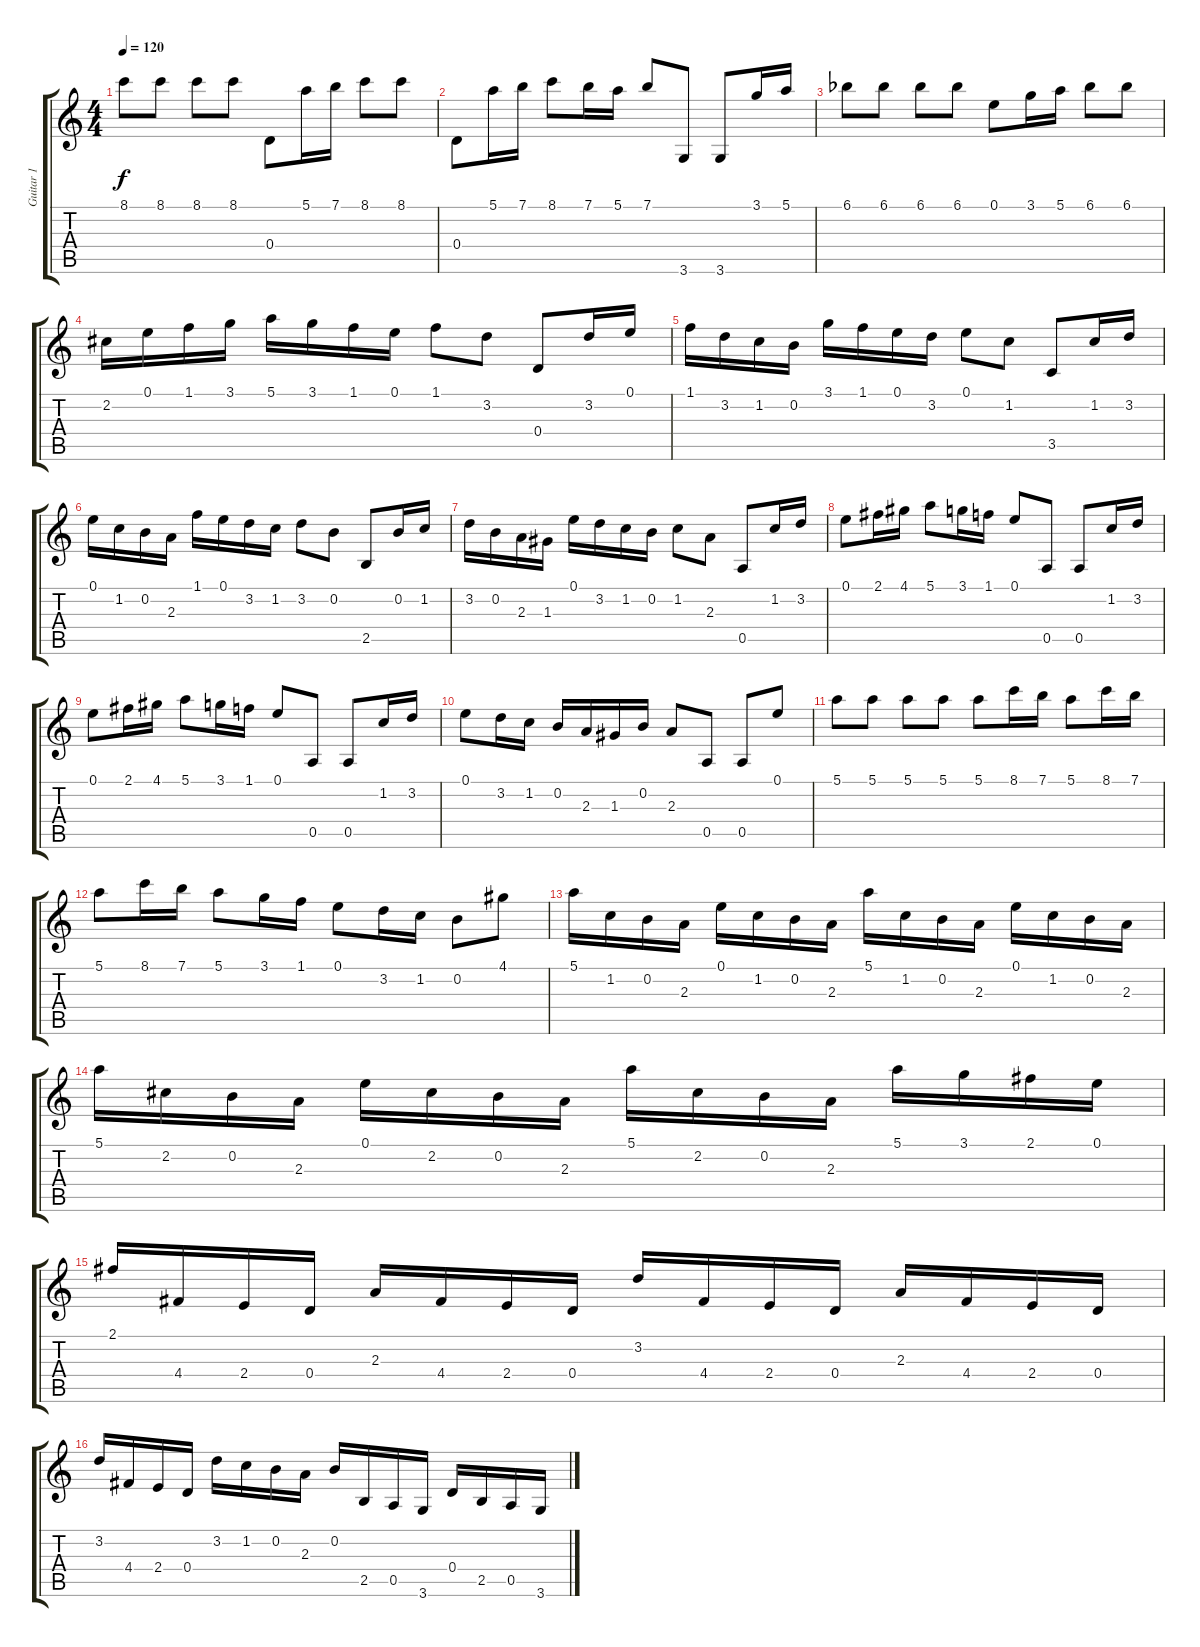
\track ("Guitar 1" "Guitar 1") {instrument acousticguitarsteel}
\staff {score tabs}
\tuning (E4 B3 G3 D3 A2 E2) {hide}
\ts (4 4)
\tempo 120
\clef g2
\ks c
8.1.8{dy f} 8.1.8 8.1.8 8.1.8 0.4.8 5.1.16 7.1.16 8.1.8 8.1.8 |
0.4.8 5.1.16 7.1.16 8.1.8 7.1.16 5.1.16 7.1.8 3.6.8 3.6.8 3.1.16 5.1.16 |
6.1{acc b}.8 6.1{acc b}.8 6.1{acc b}.8 6.1{acc b}.8 0.1.8 3.1.16 5.1.16 6.1{acc b}.8 6.1{acc b}.8 |
2.2.16 0.1.16 1.1.16 3.1.16 5.1.16 3.1.16 1.1.16 0.1.16 1.1.8 3.2.8 0.4.8 3.2.16 0.1.16 |
1.1.16 3.2.16 1.2.16 0.2.16 3.1.16 1.1.16 0.1.16 3.2.16 0.1.8 1.2.8 3.5.8 1.2.16 3.2.16 |
0.1.16 1.2.16 0.2.16 2.3.16 1.1.16 0.1.16 3.2.16 1.2.16 3.2.8 0.2.8 2.5.8 0.2.16 1.2.16 |
3.2.16 0.2.16 2.3.16 1.3.16 0.1.16 3.2.16 1.2.16 0.2.16 1.2.8 2.3.8 0.5.8 1.2.16 3.2.16 |
0.1.8 2.1.16 4.1.16 5.1.8 3.1.16 1.1.16 0.1.8 0.5.8 0.5.8 1.2.16 3.2.16 |
0.1.8 2.1.16 4.1.16 5.1.8 3.1.16 1.1.16 0.1.8 0.5.8 0.5.8 1.2.16 3.2.16 |
0.1.8 3.2.16 1.2.16 0.2.16 2.3.16 1.3.16 0.2.16 2.3.8 0.5.8 0.5.8 0.1.8 |
5.1.8 5.1.8 5.1.8 5.1.8 5.1.8 8.1.16 7.1.16 5.1.8 8.1.16 7.1.16 |
5.1.8 8.1.16 7.1.16 5.1.8 3.1.16 1.1.16 0.1.8 3.2.16 1.2.16 0.2.8 4.1.8 |
5.1.16 1.2.16 0.2.16 2.3.16 0.1.16 1.2.16 0.2.16 2.3.16 5.1.16 1.2.16 0.2.16 2.3.16 0.1.16 1.2.16 0.2.16 2.3.16 |
5.1.16 2.2.16 0.2.16 2.3.16 0.1.16 2.2.16 0.2.16 2.3.16 5.1.16 2.2.16 0.2.16 2.3.16 5.1.16 3.1.16 2.1.16 0.1.16 |
2.1.16 4.4.16 2.4.16 0.4.16 2.3.16 4.4.16 2.4.16 0.4.16 3.2.16 4.4.16 2.4.16 0.4.16 2.3.16 4.4.16 2.4.16 0.4.16 |
3.2.16 4.4.16 2.4.16 0.4.16 3.2.16 1.2.16 0.2.16 2.3.16 0.2.16 2.5.16 0.5.16 3.6.16 0.4.16 2.5.16 0.5.16 3.6.16
